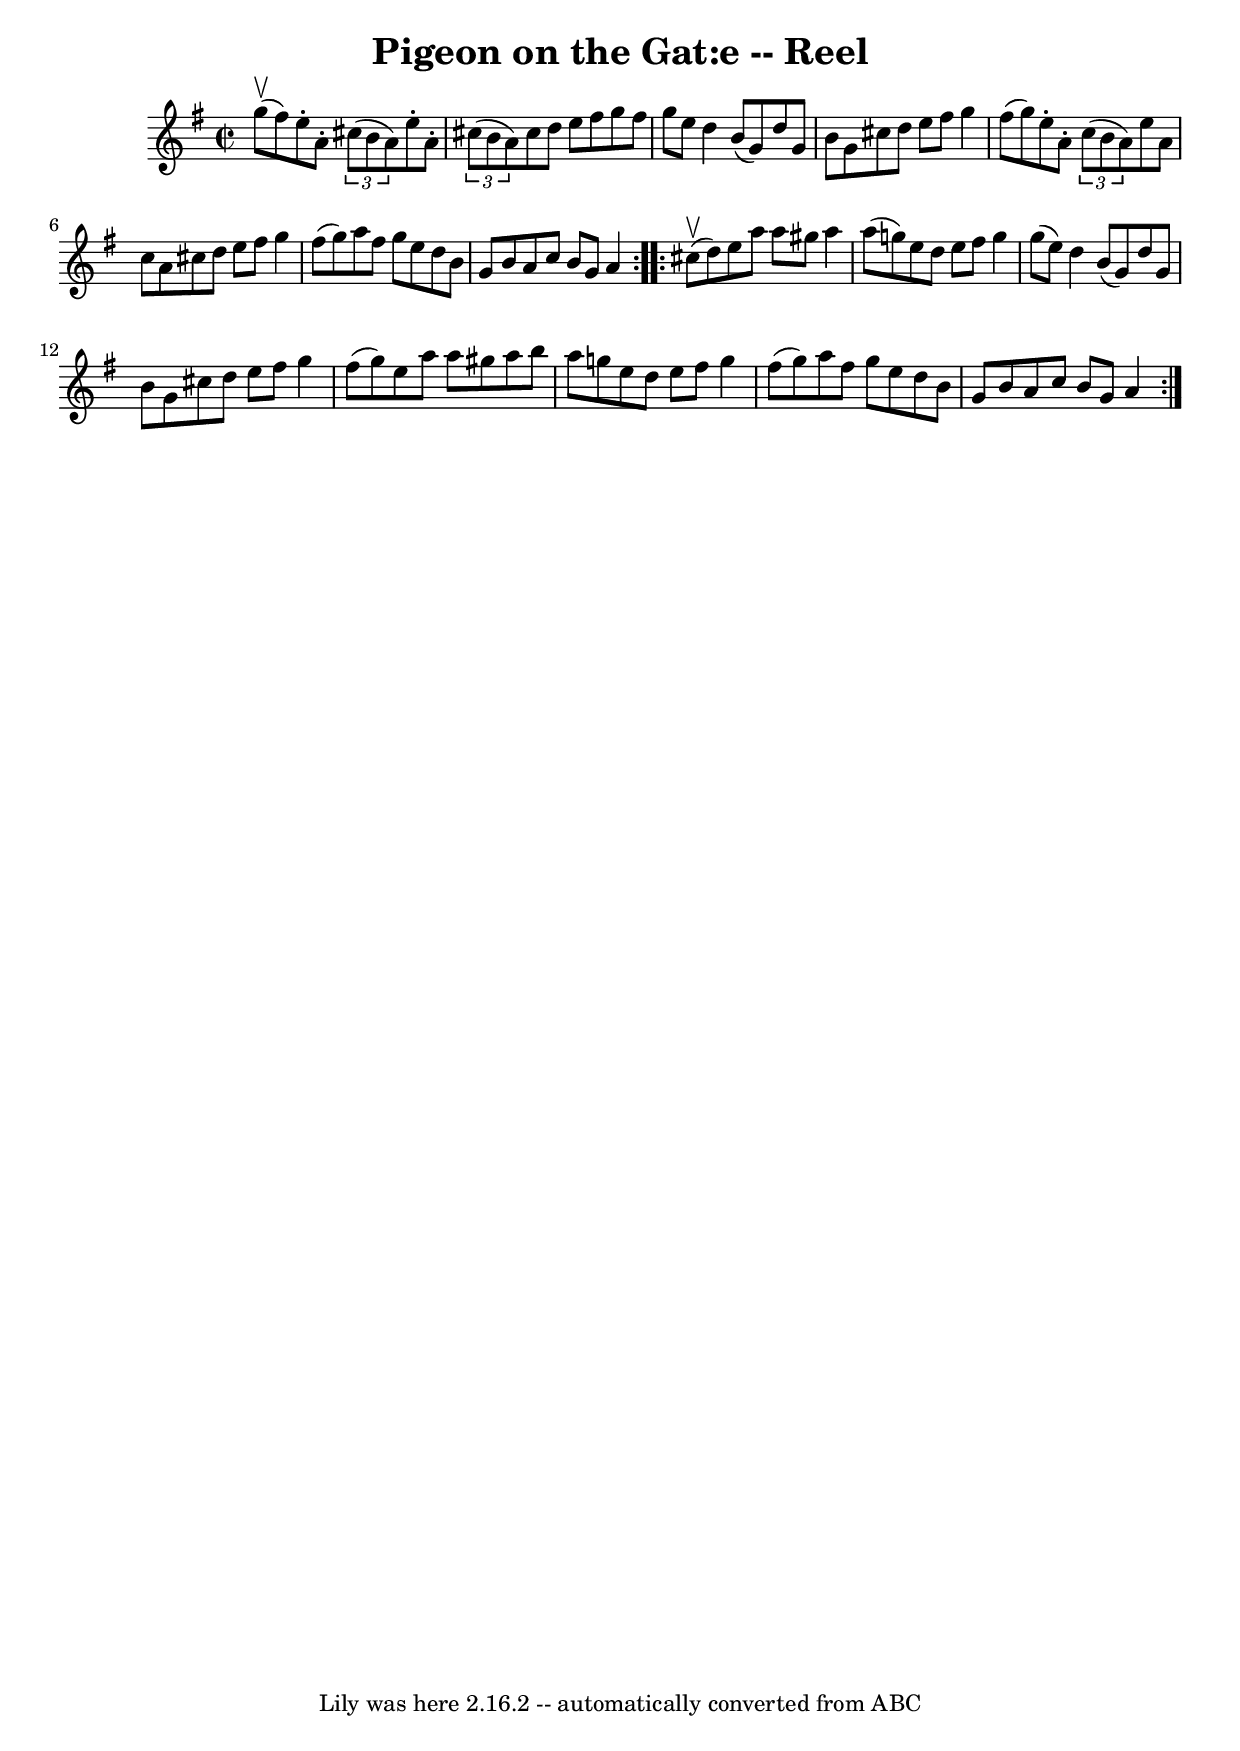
\version "2.7.40"
\include "Mammoth.ily"
\header {
	%% book = "Ryan's Mammoth Collection"
	crossRefNumber = "1"
	footnotes = "\\\\50"
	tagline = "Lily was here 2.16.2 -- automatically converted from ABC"
	title = "Pigeon on the Gat:e -- Reel"
}
voicedefault =  {
\set Score.defaultBarType = "empty"

\repeat volta 2 {
\override Staff.TimeSignature #'style = #'C
 \time 2/2 \key a \dorian g''8^\upbow(fis''8) |
 e''8 -.   
a'8 -.   \times 2/3 { cis''8 (b'8 a'8) } e''8 -. a'8 -.   
\times 2/3 { cis''8 (b'8 a'8) }   |
 cis''8 d''8 e''8  
 fis''8 g''8 fis''8 g''8 e''8    |
 d''4 b'8 (g'8  
-) d''8 g'8 b'8 g'8    |
 cis''8 d''8 e''8 fis''8 
 g''4 fis''8 (g''8)   |
 e''8 -. a'8 -.   \times 2/3 {   
c''8 (b'8 a'8) } e''8 a'8 c''8 a'8    |
 cis''8    
d''8 e''8 fis''8 g''4 fis''8 (g''8)   |
 a''8    
fis''8 g''8 e''8 d''8 b'8 g'8 b'8    |
 a'8 c''8   
 b'8 g'8 a'4    }     \repeat volta 2 { cis''8^\upbow(d''8) 
|
 e''8 a''8 a''8 gis''8 a''4 a''8 (g''!8)   
|
 e''8 d''8 e''8 fis''8 g''4 g''8 (e''8)   
|
 d''4 b'8 (g'8) d''8 g'8 b'8 g'8    |
   
cis''8 d''8 e''8 fis''8 g''4 fis''8 (g''8)   |
     
e''8 a''8 a''8 gis''8 a''8 b''8 a''8 g''!8    |
   
e''8 d''8 e''8 fis''8 g''4 fis''8 (g''8)   |
 a''8 
 fis''8 g''8 e''8 d''8 b'8 g'8 b'8    |
 a'8    
c''8 b'8 g'8 a'4    }   
}

\score{
    <<

	\context Staff="default"
	{
	    \voicedefault 
	}

    >>
	\layout {
	}
	\midi {}
}
